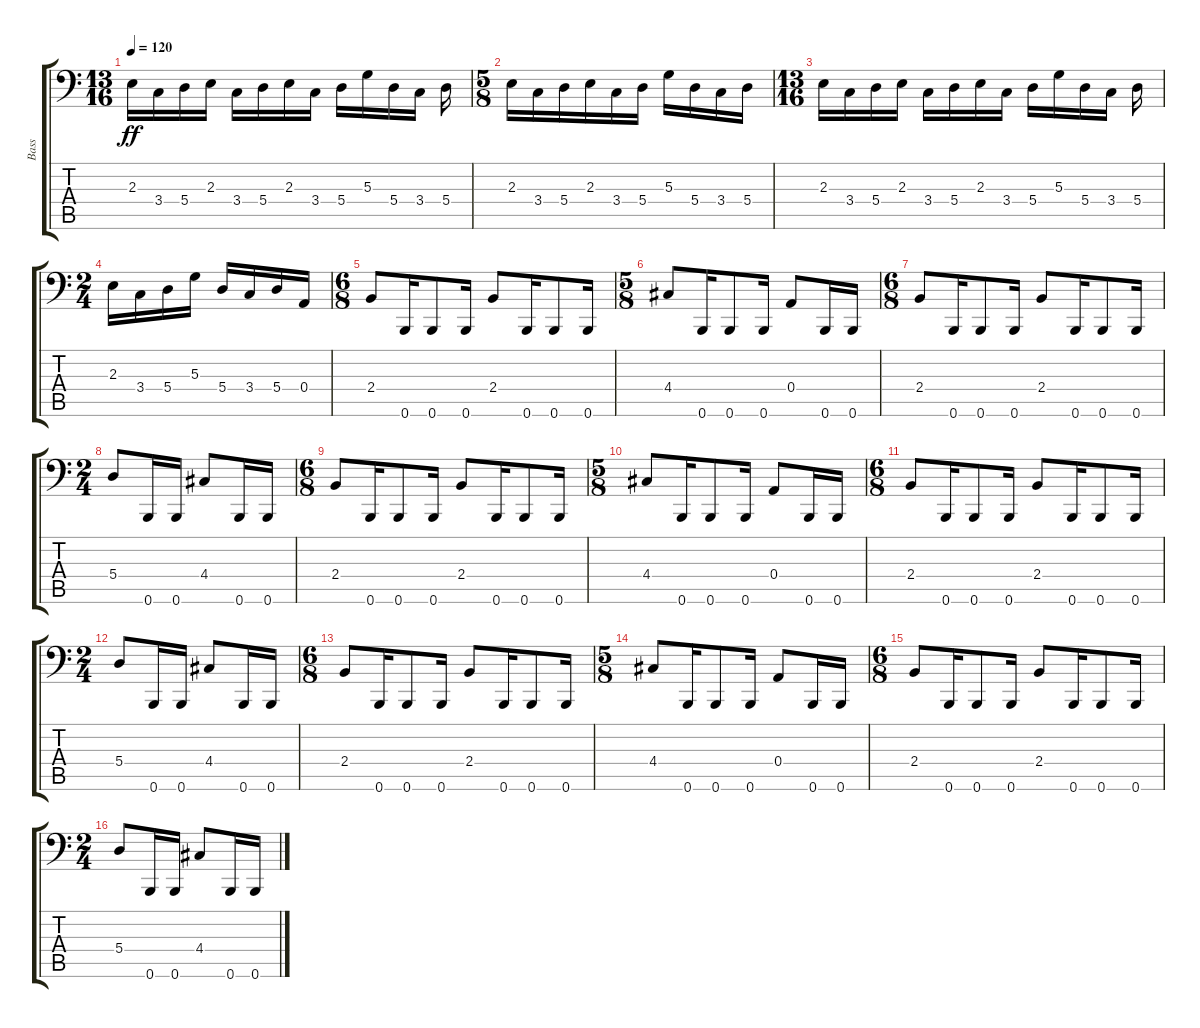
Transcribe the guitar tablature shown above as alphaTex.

\track ("Bass" "Bass") {instrument electricbassfinger}
\staff {score tabs}
\tuning (C3 G2 D2 A1 E1 B0) {hide}
\ts (13 16)
\tempo 120
\clef f4
\ks c
2.3.16{dy ff instrument electricbassfinger} 3.4.16 5.4.16 2.3.16 3.4.16 5.4.16 2.3.16 3.4.16 5.4.16 5.3.16 5.4.16 3.4.16 5.4.16 |
\ts (5 8)
2.3.16 3.4.16 5.4.16 2.3.16 3.4.16 5.4.16 5.3.16 5.4.16 3.4.16 5.4.16 |
\ts (13 16)
2.3.16 3.4.16 5.4.16 2.3.16 3.4.16 5.4.16 2.3.16 3.4.16 5.4.16 5.3.16 5.4.16 3.4.16 5.4.16 |
\ts (2 4)
2.3.16 3.4.16 5.4.16 5.3.16 5.4.16 3.4.16 5.4.16 0.4.16 |
\ts (6 8)
2.4.8 0.6.16 0.6.8 0.6.16 2.4.8 0.6.16 0.6.8 0.6.16 |
\ts (5 8)
4.4.8 0.6.16 0.6.8 0.6.16 0.4.8 0.6.16 0.6.16 |
\ts (6 8)
2.4.8 0.6.16 0.6.8 0.6.16 2.4.8 0.6.16 0.6.8 0.6.16 |
\ts (2 4)
5.4.8 0.6.16 0.6.16 4.4.8 0.6.16 0.6.16 |
\ts (6 8)
2.4.8 0.6.16 0.6.8 0.6.16 2.4.8 0.6.16 0.6.8 0.6.16 |
\ts (5 8)
4.4.8 0.6.16 0.6.8 0.6.16 0.4.8 0.6.16 0.6.16 |
\ts (6 8)
2.4.8 0.6.16 0.6.8 0.6.16 2.4.8 0.6.16 0.6.8 0.6.16 |
\ts (2 4)
5.4.8 0.6.16 0.6.16 4.4.8 0.6.16 0.6.16 |
\ts (6 8)
2.4.8 0.6.16 0.6.8 0.6.16 2.4.8 0.6.16 0.6.8 0.6.16 |
\ts (5 8)
4.4.8 0.6.16 0.6.8 0.6.16 0.4.8 0.6.16 0.6.16 |
\ts (6 8)
2.4.8 0.6.16 0.6.8 0.6.16 2.4.8 0.6.16 0.6.8 0.6.16 |
\ts (2 4)
5.4.8 0.6.16 0.6.16 4.4.8 0.6.16 0.6.16
